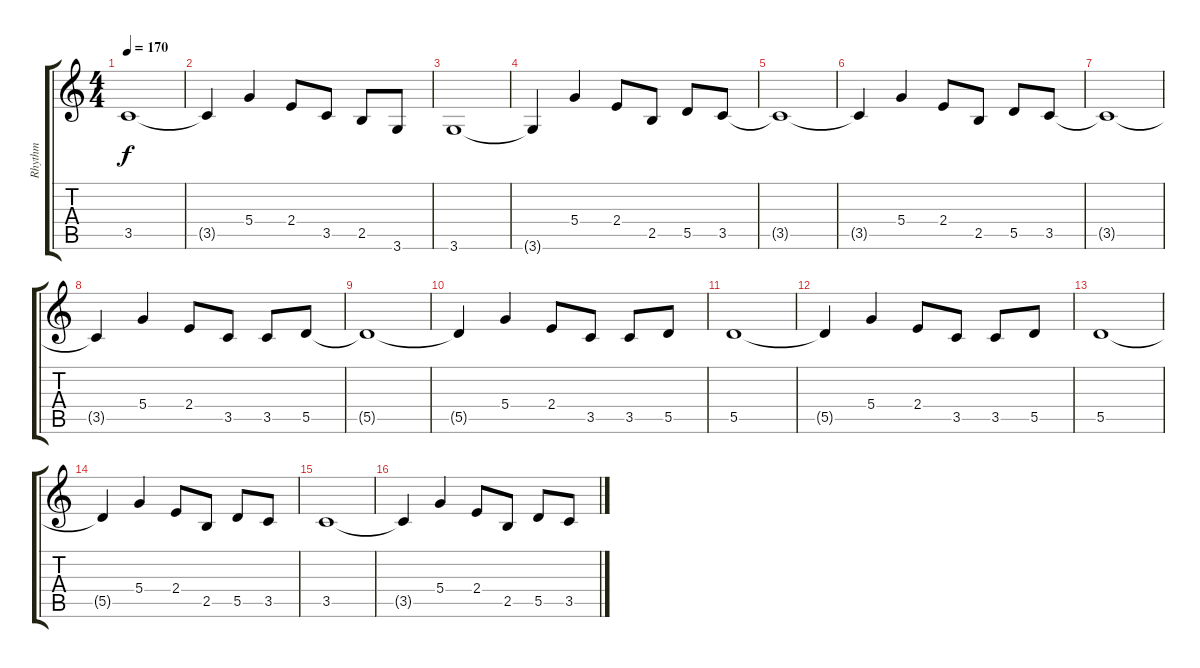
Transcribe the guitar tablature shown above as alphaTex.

\track ("Rhythm" "Rhythm") {instrument overdrivenguitar}
\staff {score tabs}
\tuning (E4 B3 G3 D3 A2 E2) {hide}
\ts (4 4)
\tempo 170
\clef g2
\ks c
3.5{t}.1{dy f} |
3.5{t}.4 5.4.4 2.4.8 3.5.8 2.5.8 3.6.8 |
3.6.1 |
3.6{t}.4 5.4.4 2.4.8 2.5.8 5.5.8 3.5.8 |
3.5{t}.1 |
3.5{t}.4 5.4.4 2.4.8 2.5.8 5.5.8 3.5.8 |
3.5{t}.1 |
3.5{t}.4 5.4.4 2.4.8 3.5.8 3.5.8 5.5.8 |
5.5{t}.1 |
5.5{t}.4 5.4.4 2.4.8 3.5.8 3.5.8 5.5.8 |
5.5.1 |
5.5{t}.4 5.4.4 2.4.8 3.5.8 3.5.8 5.5.8 |
5.5.1 |
5.5{t}.4 5.4.4 2.4.8 2.5.8 5.5.8 3.5.8 |
3.5.1 |
3.5{t}.4 5.4.4 2.4.8 2.5.8 5.5.8 3.5.8
